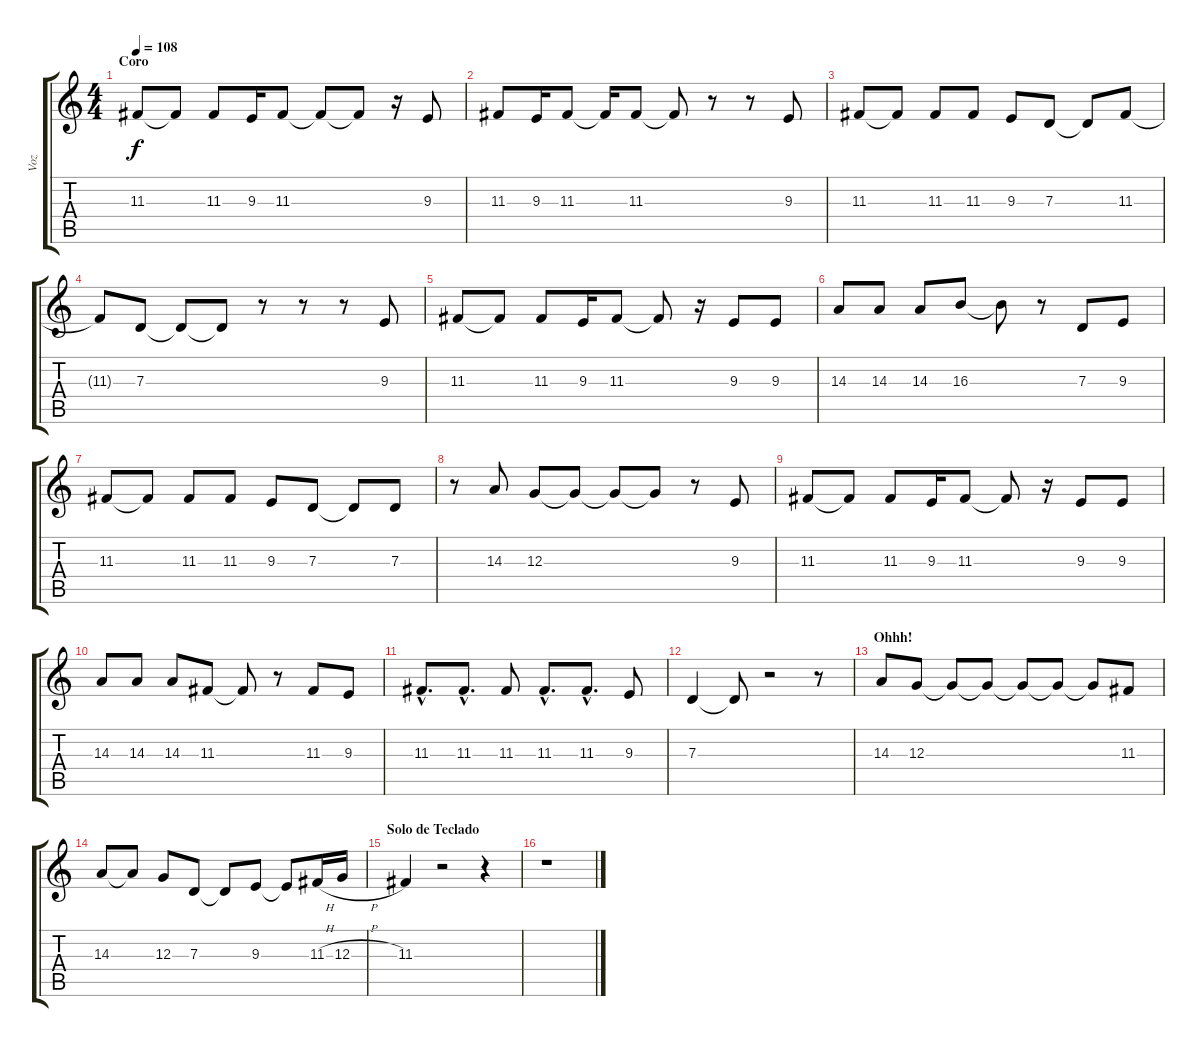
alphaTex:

\track ("Voz" "Voz") {instrument flute}
\staff {score tabs}
\tuning (E4 B3 G3 D3 A2 E2) {hide}
\ts (4 4)
\section ("" "Coro")
\tempo 108
\clef g2
\ks c
11.3.8{dy f} 11.3{t}.8 11.3.8 9.3.16 11.3.8 11.3{t}.8 11.3{t}.8 r.16 9.3.8 |
11.3.8 9.3.16 11.3.8 11.3{t}.16 11.3.8 11.3{t}.8 r.8 r.8 9.3.8 |
11.3.8 11.3{t}.8 11.3.8 11.3.8 9.3.8 7.3.8 7.3{t}.8 11.3.8 |
11.3{t}.8 7.3.8 7.3{t}.8 7.3{t}.8 r.8 r.8 r.8 9.3.8 |
11.3.8 11.3{t}.8 11.3.8 9.3.16 11.3.8 11.3{t}.8 r.16 9.3.8 9.3.8 |
14.3.8 14.3.8 14.3.8 16.3.8 16.3{t}.8 r.8 7.3.8 9.3.8 |
11.3.8 11.3{t}.8 11.3.8 11.3.8 9.3.8 7.3.8 7.3{t}.8 7.3.8 |
r.8 14.3.8 12.3.8 12.3{t}.8 12.3{t}.8 12.3{t}.8 r.8 9.3.8 |
11.3.8 11.3{t}.8 11.3.8 9.3.16 11.3.8 11.3{t}.8 r.16 9.3.8 9.3.8 |
14.3.8 14.3.8 14.3.8 11.3.8 11.3{t}.8 r.8 11.3.8 9.3.8 |
11.3{hac}.8{d} 11.3{hac}.8{d} 11.3.8 11.3{hac}.8{d} 11.3{hac}.8{d} 9.3.8 |
7.3.4 7.3{t}.8 r.2 r.8 |
\section ("" "Ohhh!")
14.3.8 12.3.8 12.3{t}.8 12.3{t}.8 12.3{t}.8 12.3{t}.8 12.3{t}.8 11.3.8 |
14.3.8 14.3{t}.8 12.3.8 7.3.8 7.3{t}.8 9.3.8 9.3{t}.8 11.3{h}.16 12.3{h}.16 |
\section ("" "Solo de Teclado")
11.3.4 r.2 r.4 |
r.1
